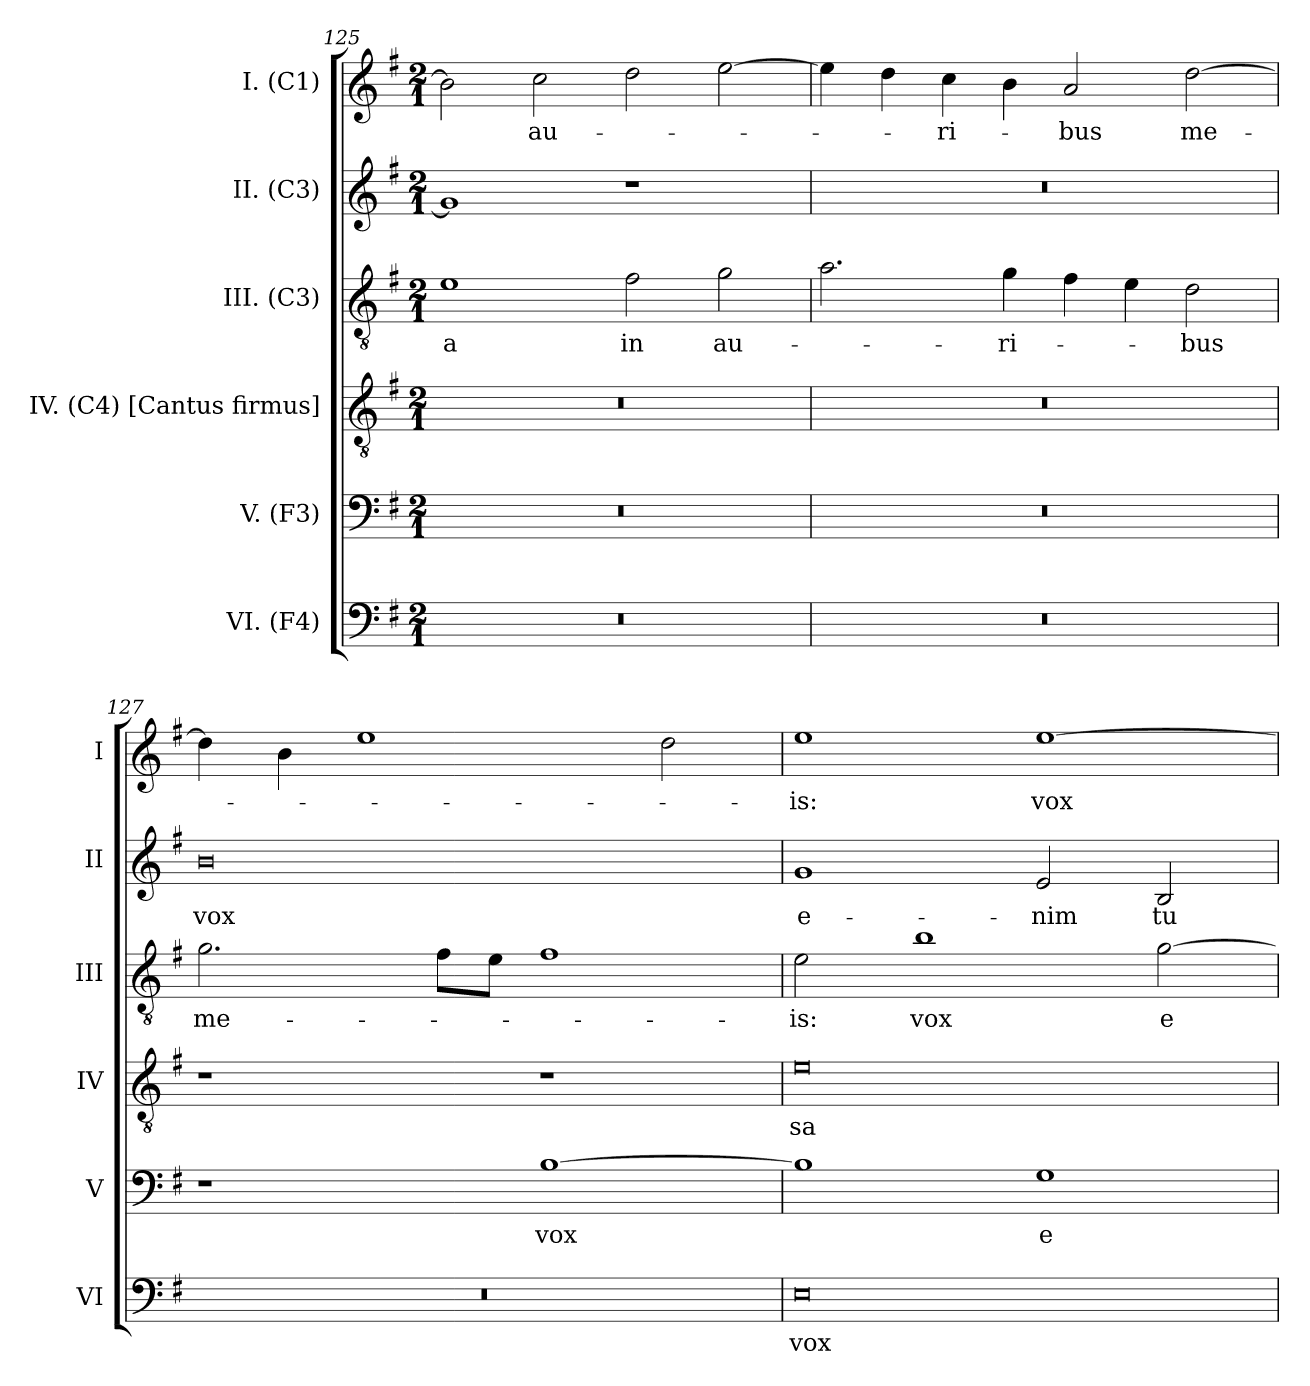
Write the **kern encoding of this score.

**kern	**text	**kern	**text	**kern	**text	**kern	**text	**kern	**text	**kern	**text
*part6	*part6	*part5	*part5	*part4	*part4	*part3	*part3	*part2	*part2	*part1	*part1
*staff6	*staff6	*staff5	*staff5	*staff4	*staff4	*staff3	*staff3	*staff2	*staff2	*staff1	*staff1
*I"VI. (F4)	*	*I"V. (F3)	*	*I"IV. (C4) [Cantus firmus]	*	*I"III. (C3)	*	*I"II. (C3)	*	*I"I. (C1)	*
*I'VI	*	*I'V	*	*I'IV	*	*I'III	*	*I'II	*	*I'I	*
*clefF4	*	*clefF4	*	*clefGv2	*	*clefGv2	*	*clefG2	*	*clefG2	*
*	*	*	*	*ITrd7c12	*	*	*	*	*	*	*
*k[f#]	*	*k[f#]	*	*k[f#]	*	*k[f#]	*	*k[f#]	*	*k[f#]	*
*G:	*	*G:	*	*G:	*	*G:	*	*G:	*	*G:	*
*M2/1	*	*M2/1	*	*M2/1	*	*M2/1	*	*M2/1	*	*M2/1	*
=125	=125	=125	=125	=125	=125	=125	=125	=125	=125	=125	=125
!LO:N:vis=1	!	!LO:N:vis=1	!	!LO:N:vis=1	!	!	!	!	!	!	!
!	!	!	!	!	!	!	!LO:LY:b:color=#000000	!	!	!	!
0r	.	0r	.	0r	.	1ei	-a	1gi]	.	2bi\]	.
!	!	!	!	!	!	!	!	!	!	!	!LO:LY:b:color=#000000
.	.	.	.	.	.	.	.	.	.	2cci\	au-
!	!	!	!	!	!	!	!LO:LY:b:color=#000000	!	!	!	!
.	.	.	.	.	.	2f#i\	in	1r	.	2ddi\	.
!	!	!	!	!	!	!	!LO:LY:b:color=#000000	!	!	!	!
.	.	.	.	.	.	2gi\	au-	.	.	[2eei\	.
=126	=126	=126	=126	=126	=126	=126	=126	=126	=126	=126	=126
!LO:N:vis=1	!	!LO:N:vis=1	!	!LO:N:vis=1	!	!	!	!LO:N:vis=1	!	!	!
0r	.	0r	.	0r	.	2.ai\	.	0r	.	4eei\]	.
.	.	.	.	.	.	.	.	.	.	4ddi\	.
!	!	!	!	!	!	!	!	!	!	!	!LO:LY:b:color=#000000
.	.	.	.	.	.	.	.	.	.	4cci\	-ri-
!	!	!	!	!	!	!	!LO:LY:b:color=#000000	!	!	!	!
.	.	.	.	.	.	4gi\	-ri-	.	.	4bi\	.
!	!	!	!	!	!	!	!	!	!	!	!LO:LY:b:color=#000000
.	.	.	.	.	.	4f#i\	.	.	.	2ai/	-bus
.	.	.	.	.	.	4ei\	.	.	.	.	.
!	!	!	!	!	!	!	!LO:LY:b:color=#000000	!	!	!	!
!	!	!	!	!	!	!	!	!	!	!	!LO:LY:b:color=#000000
.	.	.	.	.	.	2di\	-bus	.	.	[2ddi\	me-
=127	=127	=127	=127	=127	=127	=127	=127	=127	=127	=127	=127
!LO:N:vis=1	!	!	!	!	!	!	!	!	!	!	!
!	!	!	!	!	!	!	!LO:LY:b:color=#000000	!	!	!	!
!	!	!	!	!	!	!	!	!	!LO:LY:b:color=#000000	!	!
0r	.	1r	.	1r	.	2.gi\	me-	0bi	vox	4ddi\]	.
.	.	.	.	.	.	.	.	.	.	4bi\	.
.	.	.	.	.	.	.	.	.	.	1eei	.
.	.	.	.	.	.	8f#i\L	.	.	.	.	.
.	.	.	.	.	.	8ei\J	.	.	.	.	.
!	!	!	!LO:LY:b:color=#000000	!	!	!	!	!	!	!	!
.	.	[1Bi	vox	1r	.	1f#i	.	.	.	.	.
.	.	.	.	.	.	.	.	.	.	2ddi\	.
!!LO:LB:g=z
=128	=128	=128	=128	=128	=128	=128	=128	=128	=128	=128	=128
!	!LO:LY:b:color=#000000	!	!	!	!	!	!	!	!	!	!
!	!	!	!	!	!LO:LY:b:color=#000000	!	!	!	!	!	!
!	!	!	!	!	!	!	!LO:LY:b:color=#000000	!	!	!	!
!	!	!	!	!	!	!	!	!	!LO:LY:b:color=#000000	!	!
!	!	!	!	!	!	!	!	!	!	!	!LO:LY:b:color=#000000
0Ei	vox	1Bi]	.	0Ei	sa-	2ei\	-is:	1gi	e-	1eei	-is:
!	!	!	!	!	!	!	!LO:LY:b:color=#000000	!	!	!	!
.	.	.	.	.	.	1bi	vox	.	.	.	.
!	!	!	!LO:LY:b:color=#000000	!	!	!	!	!	!	!	!
!	!	!	!	!	!	!	!	!	!LO:LY:b:color=#000000	!	!
!	!	!	!	!	!	!	!	!	!	!	!LO:LY:b:color=#000000
.	.	1Gi	e-	.	.	.	.	2ei/	-nim	[1eei	vox
!	!	!	!	!	!	!	!LO:LY:b:color=#000000	!	!	!	!
!	!	!	!	!	!	!	!	!	!LO:LY:b:color=#000000	!	!
.	.	.	.	.	.	[2gi\	e-	2Bi/	tu-	.	.
=	=	=	=	=	=	=	=	=	=	=	=
*-	*-	*-	*-	*-	*-	*-	*-	*-	*-	*-	*-
